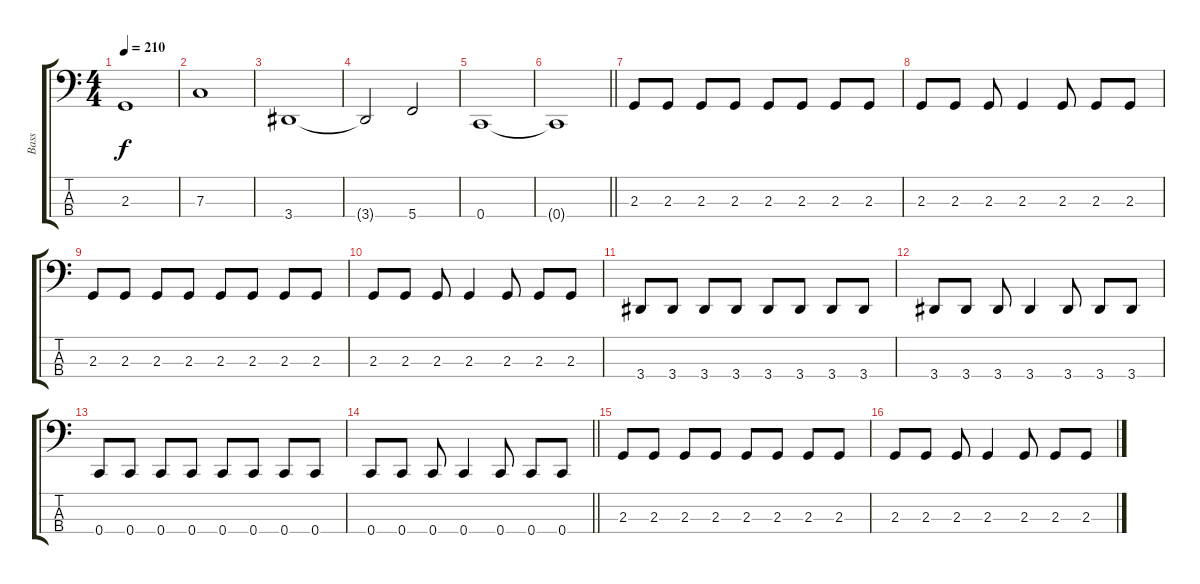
\track ("Bass" "Bass") {instrument electricbassfinger}
\staff {score tabs}
\tuning (Eb2 Bb1 F1 C1) {hide}
\ts (4 4)
\tempo 210
\clef f4
\ks c
2.3.1{dy f} |
7.3.1 |
3.4.1 |
3.4{t}.2 5.4.2 |
0.4.1 |
\barLineRight lightlight
0.4{t}.1 |
2.3.8 2.3.8 2.3.8 2.3.8 2.3.8 2.3.8 2.3.8 2.3.8 |
2.3.8 2.3.8 2.3.8 2.3.4 2.3.8 2.3.8 2.3.8 |
2.3.8 2.3.8 2.3.8 2.3.8 2.3.8 2.3.8 2.3.8 2.3.8 |
2.3.8 2.3.8 2.3.8 2.3.4 2.3.8 2.3.8 2.3.8 |
3.4.8 3.4.8 3.4.8 3.4.8 3.4.8 3.4.8 3.4.8 3.4.8 |
3.4.8 3.4.8 3.4.8 3.4.4 3.4.8 3.4.8 3.4.8 |
0.4.8 0.4.8 0.4.8 0.4.8 0.4.8 0.4.8 0.4.8 0.4.8 |
\barLineRight lightlight
0.4.8 0.4.8 0.4.8 0.4.4 0.4.8 0.4.8 0.4.8 |
2.3.8 2.3.8 2.3.8 2.3.8 2.3.8 2.3.8 2.3.8 2.3.8 |
2.3.8 2.3.8 2.3.8 2.3.4 2.3.8 2.3.8 2.3.8
